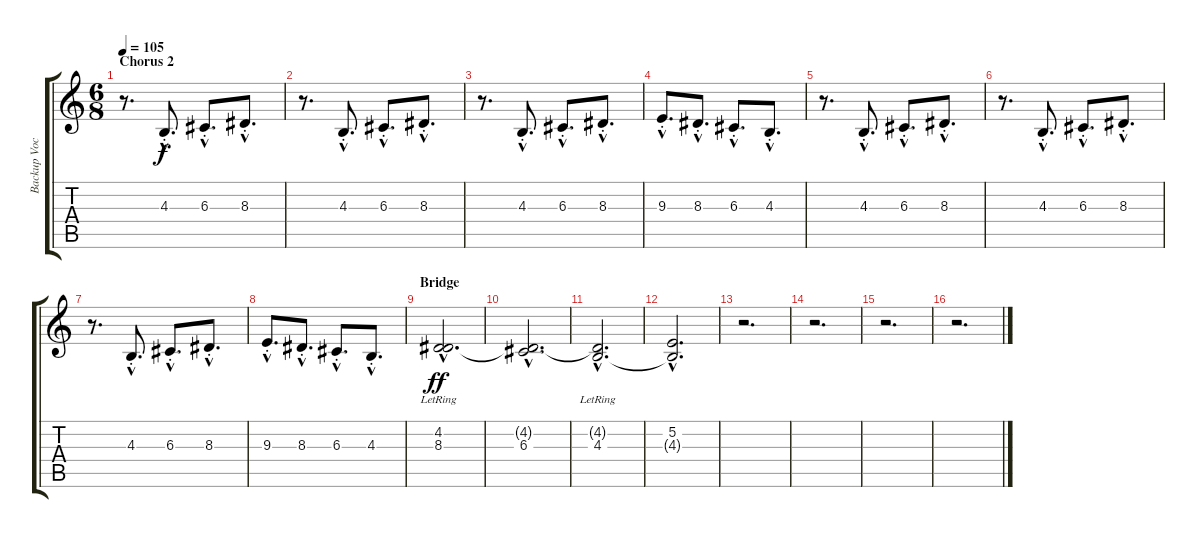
\track ("Backup Vocals" "Backup Voc") {instrument choiraahs}
\staff {score tabs}
\tuning (E4 B3 G3 D3 A2 E2) {hide}
\ts (6 8)
\section ("" "Chorus 2")
\tempo 105
\clef g2
\ks c
r.8{d dy f} 4.3{hac st}.8{d} 6.3{hac st}.8{d} 8.3{hac st}.8{d} |
r.8{d} 4.3{hac st}.8{d} 6.3{hac st}.8{d} 8.3{hac st}.8{d} |
r.8{d} 4.3{hac st}.8{d} 6.3{hac st}.8{d} 8.3{hac st}.8{d} |
9.3{hac st}.8{d} 8.3{hac st}.8{d} 6.3{hac st}.8{d} 4.3{hac st}.8{d} |
r.8{d} 4.3{hac st}.8{d} 6.3{hac st}.8{d} 8.3{hac st}.8{d} |
r.8{d} 4.3{hac st}.8{d} 6.3{hac st}.8{d} 8.3{hac st}.8{d} |
r.8{d} 4.3{hac st}.8{d} 6.3{hac st}.8{d} 8.3{hac st}.8{d} |
9.3{hac st}.8{d} 8.3{hac st}.8{d} 6.3{hac st}.8{d} 4.3{hac st}.8{d} |
\section ("" "Bridge")
(4.2{hac lr} 8.3{hac}).2{d dy ff} |
(4.2{hac t} 6.3{hac}).2{d} |
(4.2{hac t} 4.3{hac lr}).2{d} |
(5.2{hac} 4.3{hac t}).2{d} |
r.2{d} |
r.2{d} |
r.2{d} |
r.2{d}
